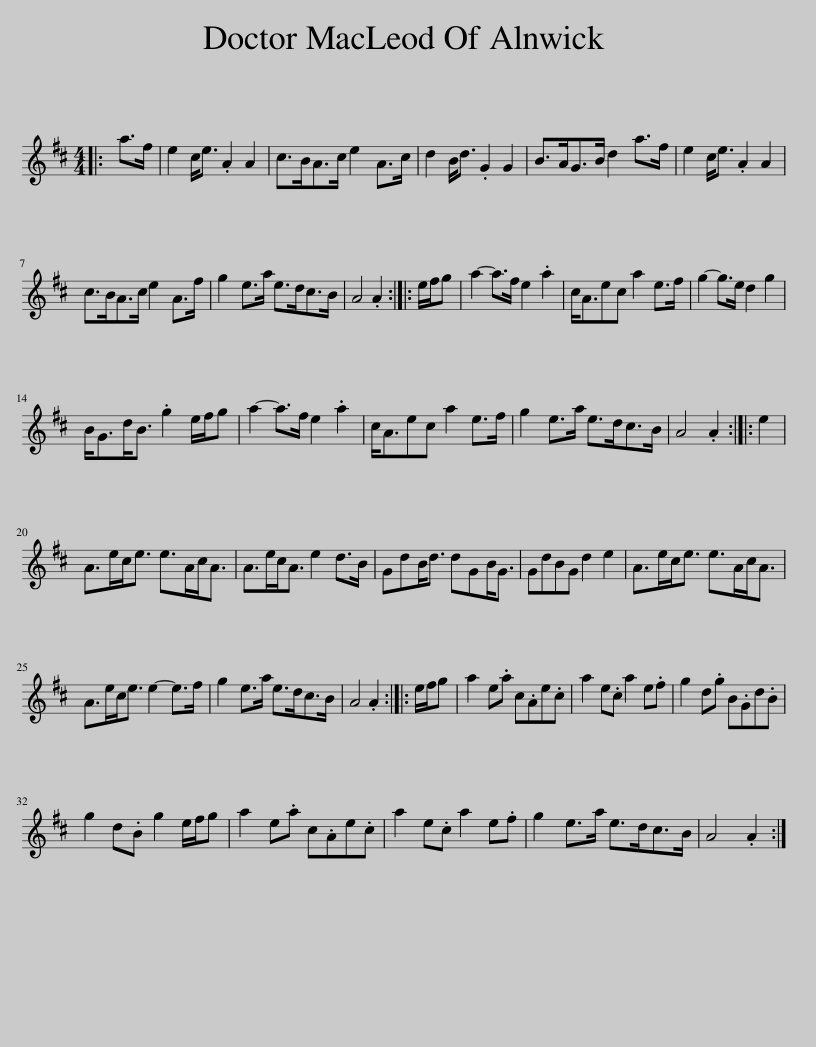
X:1
L:1/8
M:4/4
I:linebreak $
K:D
V:1 treble
V:1
|: a>f | e2 c<e .A2 A2 | c>BA>c e2 A>c | d2 B<d .G2 G2 | B>AG>B d2 a>f | %5
 e2 c<e .A2 A2 |$ c>BA>c e2 A>f | g2 e>a e>dc>B | A4 .A2 :: e/f/g | %10
 a2- a>f e2 .a2 | c<Aec a2 e>f | g2- g>e d2 g2 |$ B<Gd<B .g2 e/f/g | a2- a>f e2 .a2 | %15
 c<Aec a2 e>f | g2 e>a e>dc>B | A4 .A2 :: e2 |$ A>ec<e e>Ac<A | %20
 A>ec<A e2 d>B | GdB<d dGB<G | GdBG d2 e2 | A>ec<e e>Ac<A |$ A>ec<e e2- e>f | %25
 g2 e>a e>dc>B | A4 .A2 :: e/f/g | a2 e.a c.Ae.c | a2 e.c a2 e.f | %30
 g2 d.g B.Gd.B |$ g2 d.B g2 e/f/g | a2 e.a c.Ae.c | a2 e.c a2 e.f | g2 e>a e>dc>B | %35
 A4 .A2 :| %36
